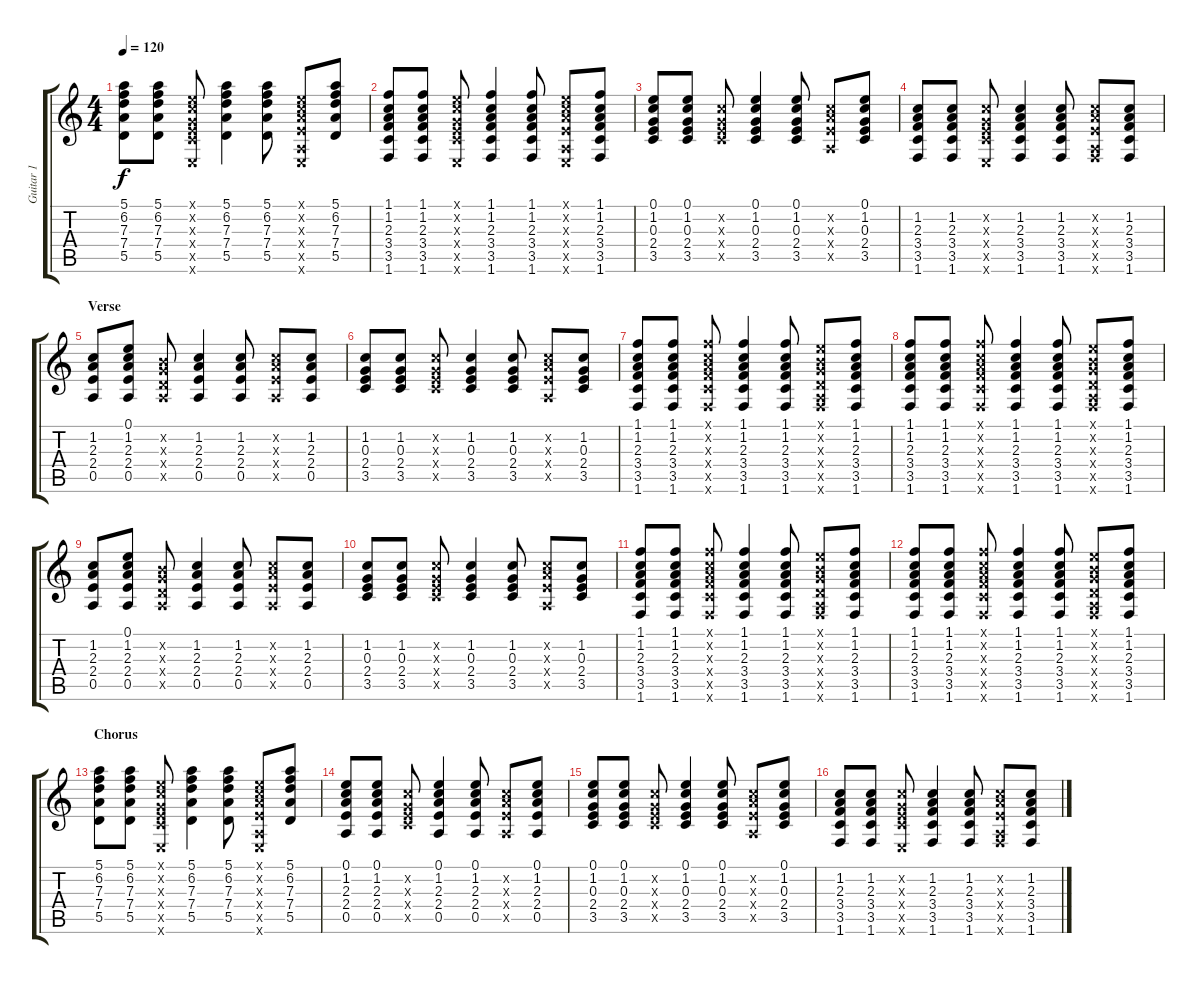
\track ("Guitar 1" "Guitar 1") {instrument electricguitarjazz}
\staff {score tabs}
\tuning (E4 B3 G3 D3 A2 E2) {hide}
\ts (4 4)
\tempo 120
\clef g2
\ks c
(5.1 6.2 7.3 7.4 5.5).8{dy f} (5.1 6.2 7.3 7.4 5.5).8 (0.1{x} 1.2{x} 0.3{x} 2.4{x} 3.5{x} 0.6{x}).8 (5.1 6.2 7.3 7.4 5.5).4 (5.1 6.2 7.3 7.4 5.5).8 (0.1{x} 1.2{x} 2.3{x} 2.4{x} 0.5{x} 0.6{x}).8 (5.1 6.2 7.3 7.4 5.5).8 |
(1.1 1.2 2.3 3.4 3.5 1.6).8 (1.1 1.2 2.3 3.4 3.5 1.6).8 (0.1{x} 1.2{x} 0.3{x} 2.4{x} 3.5{x} 0.6{x}).8 (1.1 1.2 2.3 3.4 3.5 1.6).4 (1.1 1.2 2.3 3.4 3.5 1.6).8 (0.1{x} 1.2{x} 2.3{x} 2.4{x} 0.5{x} 0.6{x}).8 (1.1 1.2 2.3 3.4 3.5 1.6).8 |
(0.1 1.2 0.3 2.4 3.5).8 (0.1 1.2 0.3 2.4 3.5).8 (1.2{x} 0.3{x} 2.4{x} 3.5{x}).8 (0.1 1.2 0.3 2.4 3.5).4 (0.1 1.2 0.3 2.4 3.5).8 (1.2{x} 2.3{x} 2.4{x} 0.5{x}).8 (0.1 1.2 0.3 2.4 3.5).8 |
(1.2 2.3 3.4 3.5 1.6).8 (1.2 2.3 3.4 3.5 1.6).8 (1.2{x} 0.3{x} 2.4{x} 3.5{x} 0.6{x}).8 (1.2 2.3 3.4 3.5 1.6).4 (1.2 2.3 3.4 3.5 1.6).8 (1.2{x} 2.3{x} 2.4{x} 0.5{x} 1.6{x}).8 (1.2 2.3 3.4 3.5 1.6).8 |
\section ("" "Verse")
(1.2 2.3 2.4 0.5).8 (0.1 1.2 2.3 2.4 0.5).8 (0.2{x} 0.3{x} 0.4{x} 0.5{x}).8 (1.2 2.3 2.4 0.5).4 (1.2 2.3 2.4 0.5).8 (1.2{x} 2.3{x} 2.4{x} 0.5{x}).8 (1.2 2.3 2.4 0.5).8 |
(1.2 0.3 2.4 3.5).8 (1.2 0.3 2.4 3.5).8 (1.2{x} 0.3{x} 2.4{x} 3.5{x}).8 (1.2 0.3 2.4 3.5).4 (1.2 0.3 2.4 3.5).8 (1.2{x} 2.3{x} 2.4{x} 0.5{x}).8 (1.2 0.3 2.4 3.5).8 |
(1.1 1.2 2.3 3.4 3.5 1.6).8 (1.1 1.2 2.3 3.4 3.5 1.6).8 (1.1{x} 1.2{x} 2.3{x} 3.4{x} 3.5{x} 1.6{x}).8 (1.1 1.2 2.3 3.4 3.5 1.6).4 (1.1 1.2 2.3 3.4 3.5 1.6).8 (0.1{x} 0.2{x} 0.3{x} 0.4{x} 0.5{x} 1.6{x}).8 (1.1 1.2 2.3 3.4 3.5 1.6).8 |
(1.1 1.2 2.3 3.4 3.5 1.6).8 (1.1 1.2 2.3 3.4 3.5 1.6).8 (1.1{x} 1.2{x} 2.3{x} 3.4{x} 3.5{x} 1.6{x}).8 (1.1 1.2 2.3 3.4 3.5 1.6).4 (1.1 1.2 2.3 3.4 3.5 1.6).8 (0.1{x} 0.2{x} 0.3{x} 0.4{x} 0.5{x} 1.6{x}).8 (1.1 1.2 2.3 3.4 3.5 1.6).8 |
(1.2 2.3 2.4 0.5).8 (0.1 1.2 2.3 2.4 0.5).8 (0.2{x} 0.3{x} 0.4{x} 0.5{x}).8 (1.2 2.3 2.4 0.5).4 (1.2 2.3 2.4 0.5).8 (1.2{x} 2.3{x} 2.4{x} 0.5{x}).8 (1.2 2.3 2.4 0.5).8 |
(1.2 0.3 2.4 3.5).8 (1.2 0.3 2.4 3.5).8 (1.2{x} 0.3{x} 2.4{x} 3.5{x}).8 (1.2 0.3 2.4 3.5).4 (1.2 0.3 2.4 3.5).8 (1.2{x} 2.3{x} 2.4{x} 0.5{x}).8 (1.2 0.3 2.4 3.5).8 |
(1.1 1.2 2.3 3.4 3.5 1.6).8 (1.1 1.2 2.3 3.4 3.5 1.6).8 (1.1{x} 1.2{x} 2.3{x} 3.4{x} 3.5{x} 1.6{x}).8 (1.1 1.2 2.3 3.4 3.5 1.6).4 (1.1 1.2 2.3 3.4 3.5 1.6).8 (0.1{x} 0.2{x} 0.3{x} 0.4{x} 0.5{x} 1.6{x}).8 (1.1 1.2 2.3 3.4 3.5 1.6).8 |
(1.1 1.2 2.3 3.4 3.5 1.6).8 (1.1 1.2 2.3 3.4 3.5 1.6).8 (1.1{x} 1.2{x} 2.3{x} 3.4{x} 3.5{x} 1.6{x}).8 (1.1 1.2 2.3 3.4 3.5 1.6).4 (1.1 1.2 2.3 3.4 3.5 1.6).8 (0.1{x} 0.2{x} 0.3{x} 0.4{x} 0.5{x} 1.6{x}).8 (1.1 1.2 2.3 3.4 3.5 1.6).8 |
\section ("" "Chorus")
(5.1 6.2 7.3 7.4 5.5).8 (5.1 6.2 7.3 7.4 5.5).8 (0.1{x} 1.2{x} 0.3{x} 2.4{x} 3.5{x} 0.6{x}).8 (5.1 6.2 7.3 7.4 5.5).4 (5.1 6.2 7.3 7.4 5.5).8 (0.1{x} 1.2{x} 2.3{x} 2.4{x} 0.5{x} 0.6{x}).8 (5.1 6.2 7.3 7.4 5.5).8 |
(0.1 1.2 2.3 2.4 0.5).8 (0.1 1.2 2.3 2.4 0.5).8 (1.2{x} 0.3{x} 2.4{x} 3.5{x}).8 (0.1 1.2 2.3 2.4 0.5).4 (0.1 1.2 2.3 2.4 0.5).8 (1.2{x} 2.3{x} 2.4{x} 0.5{x}).8 (0.1 1.2 2.3 2.4 0.5).8 |
(0.1 1.2 0.3 2.4 3.5).8 (0.1 1.2 0.3 2.4 3.5).8 (1.2{x} 0.3{x} 2.4{x} 3.5{x}).8 (0.1 1.2 0.3 2.4 3.5).4 (0.1 1.2 0.3 2.4 3.5).8 (1.2{x} 2.3{x} 2.4{x} 0.5{x}).8 (0.1 1.2 0.3 2.4 3.5).8 |
(1.2 2.3 3.4 3.5 1.6).8 (1.2 2.3 3.4 3.5 1.6).8 (1.2{x} 0.3{x} 2.4{x} 3.5{x} 0.6{x}).8 (1.2 2.3 3.4 3.5 1.6).4 (1.2 2.3 3.4 3.5 1.6).8 (1.2{x} 2.3{x} 2.4{x} 0.5{x} 1.6{x}).8 (1.2 2.3 3.4 3.5 1.6).8
